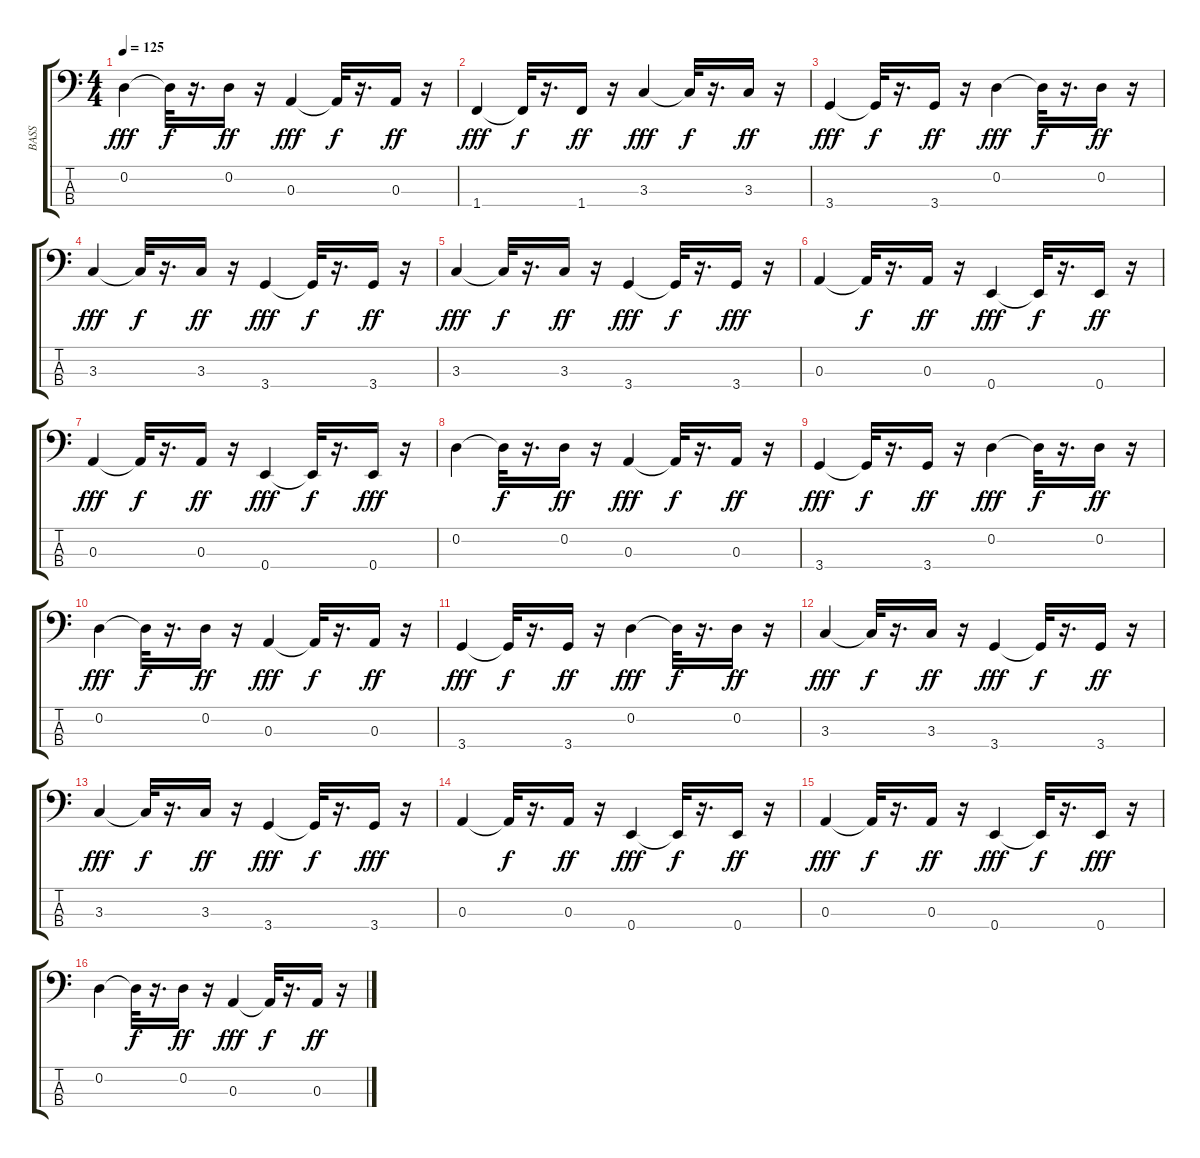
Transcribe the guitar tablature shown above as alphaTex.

\track ("BASS" "BASS") {instrument electricbassfinger}
\staff {score tabs}
\tuning (G2 D2 A1 E1) {hide}
\ts (4 4)
\tempo 125
\clef f4
\ks c
0.2.4{dy fff} 0.2{t}.32{dy f} r.16{d} 0.2.16{dy ff} r.16 0.3.4{dy fff} 0.3{t}.32{dy f} r.16{d} 0.3.16{dy ff} r.16 |
1.4.4{dy fff} 1.4{t}.32{dy f} r.16{d} 1.4.16{dy ff} r.16 3.3.4{dy fff} 3.3{t}.32{dy f} r.16{d} 3.3.16{dy ff} r.16 |
3.4.4{dy fff} 3.4{t}.32{dy f} r.16{d} 3.4.16{dy ff} r.16 0.2.4{dy fff} 0.2{t}.32{dy f} r.16{d} 0.2.16{dy ff} r.16 |
3.3.4{dy fff} 3.3{t}.32{dy f} r.16{d} 3.3.16{dy ff} r.16 3.4.4{dy fff} 3.4{t}.32{dy f} r.16{d} 3.4.16{dy ff} r.16 |
3.3.4{dy fff} 3.3{t}.32{dy f} r.16{d} 3.3.16{dy ff} r.16 3.4.4{dy fff} 3.4{t}.32{dy f} r.16{d} 3.4.16{dy fff} r.16 |
0.3.4 0.3{t}.32{dy f} r.16{d} 0.3.16{dy ff} r.16 0.4.4{dy fff} 0.4{t}.32{dy f} r.16{d} 0.4.16{dy ff} r.16 |
0.3.4{dy fff} 0.3{t}.32{dy f} r.16{d} 0.3.16{dy ff} r.16 0.4.4{dy fff} 0.4{t}.32{dy f} r.16{d} 0.4.16{dy fff} r.16 |
0.2.4 0.2{t}.32{dy f} r.16{d} 0.2.16{dy ff} r.16 0.3.4{dy fff} 0.3{t}.32{dy f} r.16{d} 0.3.16{dy ff} r.16 |
3.4.4{dy fff} 3.4{t}.32{dy f} r.16{d} 3.4.16{dy ff} r.16 0.2.4{dy fff} 0.2{t}.32{dy f} r.16{d} 0.2.16{dy ff} r.16 |
0.2.4{dy fff} 0.2{t}.32{dy f} r.16{d} 0.2.16{dy ff} r.16 0.3.4{dy fff} 0.3{t}.32{dy f} r.16{d} 0.3.16{dy ff} r.16 |
3.4.4{dy fff} 3.4{t}.32{dy f} r.16{d} 3.4.16{dy ff} r.16 0.2.4{dy fff} 0.2{t}.32{dy f} r.16{d} 0.2.16{dy ff} r.16 |
3.3.4{dy fff} 3.3{t}.32{dy f} r.16{d} 3.3.16{dy ff} r.16 3.4.4{dy fff} 3.4{t}.32{dy f} r.16{d} 3.4.16{dy ff} r.16 |
3.3.4{dy fff} 3.3{t}.32{dy f} r.16{d} 3.3.16{dy ff} r.16 3.4.4{dy fff} 3.4{t}.32{dy f} r.16{d} 3.4.16{dy fff} r.16 |
0.3.4 0.3{t}.32{dy f} r.16{d} 0.3.16{dy ff} r.16 0.4.4{dy fff} 0.4{t}.32{dy f} r.16{d} 0.4.16{dy ff} r.16 |
0.3.4{dy fff} 0.3{t}.32{dy f} r.16{d} 0.3.16{dy ff} r.16 0.4.4{dy fff} 0.4{t}.32{dy f} r.16{d} 0.4.16{dy fff} r.16 |
0.2.4 0.2{t}.32{dy f} r.16{d} 0.2.16{dy ff} r.16 0.3.4{dy fff} 0.3{t}.32{dy f} r.16{d} 0.3.16{dy ff} r.16
